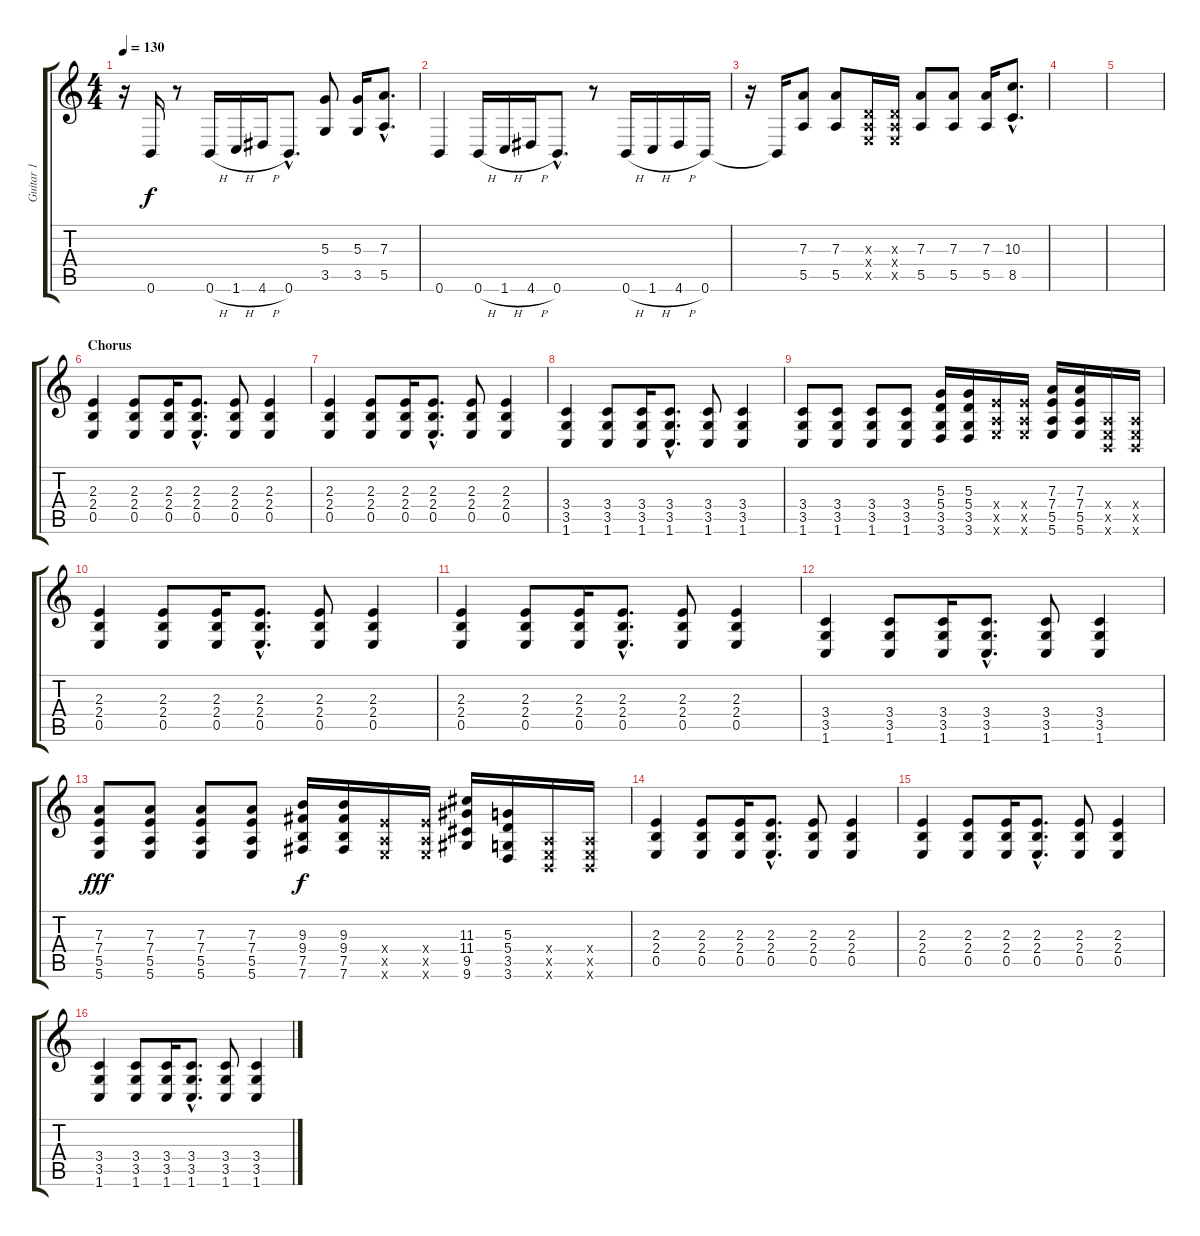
\track ("Guitar 1" "Guitar 1") {instrument distortionguitar}
\staff {score tabs}
\tuning (B3 Gb3 D3 A2 E2 B1) {hide}
\ts (4 4)
\tempo 130
\clef g2
\ks c
r.16{dy f} 0.6{t}.16 r.8 0.6{h}.16 1.6{h}.16 4.6{h}.16 0.6{hac}.8{d} (5.3 3.5).8 (5.3 3.5).16 (7.3{hac} 5.5{hac}).8{d} |
0.6.4 0.6{h}.16 1.6{h}.16 4.6{h}.16 0.6{hac}.8{d} r.8 0.6{h}.16 1.6{h}.16 4.6{h}.16 0.6.16 |
r.16 0.6{t}.16 (7.3 5.5).8 (7.3 5.5).8 (0.3{x} 0.4{x} 0.5{x}).16 (0.3{x} 0.4{x} 0.5{x}).16 (7.3 5.5).8 (7.3 5.5).8 (7.3 5.5).16 (10.3{hac} 8.5{hac}).8{d} |
|
|
\section ("" "Chorus")
(2.3 2.4 0.5).4 (2.3 2.4 0.5).8 (2.3 2.4 0.5).16 (2.3{hac} 2.4{hac} 0.5{hac}).8{d} (2.3 2.4 0.5).8 (2.3 2.4 0.5).4 |
(2.3 2.4 0.5).4 (2.3 2.4 0.5).8 (2.3 2.4 0.5).16 (2.3{hac} 2.4{hac} 0.5{hac}).8{d} (2.3 2.4 0.5).8 (2.3 2.4 0.5).4 |
(3.4 3.5 1.6).4 (3.4 3.5 1.6).8 (3.4 3.5 1.6).16 (3.4{hac} 3.5{hac} 1.6{hac}).8{d} (3.4 3.5 1.6).8 (3.4 3.5 1.6).4 |
(3.4 3.5 1.6).8 (3.4 3.5 1.6).8 (3.4 3.5 1.6).8 (3.4 3.5 1.6).8 (5.3 5.4 3.5 3.6).16 (5.3 5.4 3.5 3.6).16 (7.4{x} 5.5{x} 5.6{x}).16 (7.4{x} 5.5{x} 5.6{x}).16 (7.3 7.4 5.5 5.6).16 (7.3 7.4 5.5 5.6).16 (0.4{x} 0.5{x} 0.6{x}).16 (0.4{x} 0.5{x} 0.6{x}).16 |
(2.3 2.4 0.5).4 (2.3 2.4 0.5).8 (2.3 2.4 0.5).16 (2.3{hac} 2.4{hac} 0.5{hac}).8{d} (2.3 2.4 0.5).8 (2.3 2.4 0.5).4 |
(2.3 2.4 0.5).4 (2.3 2.4 0.5).8 (2.3 2.4 0.5).16 (2.3{hac} 2.4{hac} 0.5{hac}).8{d} (2.3 2.4 0.5).8 (2.3 2.4 0.5).4 |
(3.4 3.5 1.6).4 (3.4 3.5 1.6).8 (3.4 3.5 1.6).16 (3.4{hac} 3.5{hac} 1.6{hac}).8{d} (3.4 3.5 1.6).8 (3.4 3.5 1.6).4 |
(7.3 7.4 5.5 5.6).8{dy fff} (7.3 7.4 5.5 5.6).8 (7.3 7.4 5.5 5.6).8 (7.3 7.4 5.5 5.6).8 (9.3 9.4 7.5 7.6).16{dy f} (9.3 9.4 7.5 7.6).16 (7.4{x} 5.5{x} 5.6{x}).16 (7.4{x} 5.5{x} 5.6{x}).16 (11.3 11.4 9.5 9.6).16 (5.3 5.4 3.5 3.6).16 (0.4{x} 0.5{x} 0.6{x}).16 (0.4{x} 0.5{x} 0.6{x}).16 |
(2.3 2.4 0.5).4 (2.3 2.4 0.5).8 (2.3 2.4 0.5).16 (2.3{hac} 2.4{hac} 0.5{hac}).8{d} (2.3 2.4 0.5).8 (2.3 2.4 0.5).4 |
(2.3 2.4 0.5).4 (2.3 2.4 0.5).8 (2.3 2.4 0.5).16 (2.3{hac} 2.4{hac} 0.5{hac}).8{d} (2.3 2.4 0.5).8 (2.3 2.4 0.5).4 |
(3.4 3.5 1.6).4 (3.4 3.5 1.6).8 (3.4 3.5 1.6).16 (3.4{hac} 3.5{hac} 1.6{hac}).8{d} (3.4 3.5 1.6).8 (3.4 3.5 1.6).4
